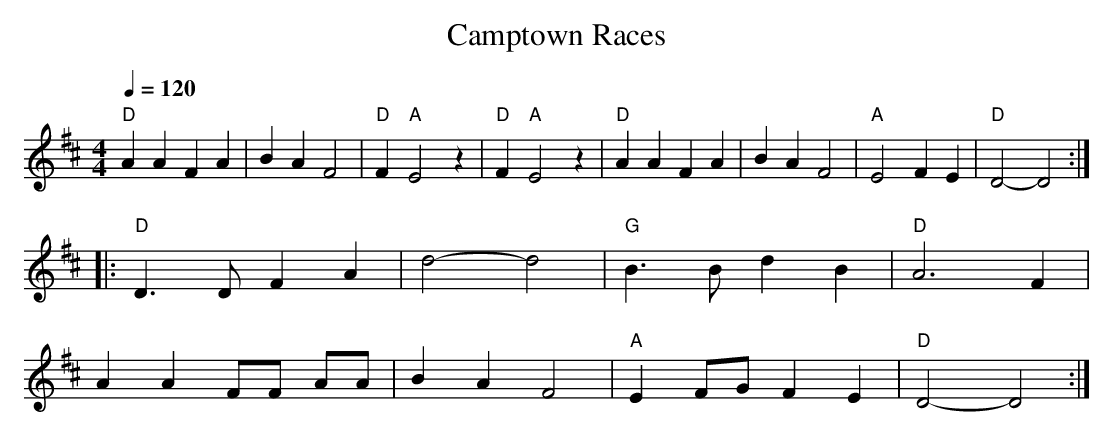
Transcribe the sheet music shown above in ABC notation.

X:1
T:Camptown Races
M:4/4
L:1/4
Q:120
K:D
"D"AAFA|BAF2|"D"F"A"E2z|"D"F"A"E2z|"D"AAFA|BAF2|"A"E2FE|"D"D2-D2::
"D"D>DFA|d2-d2|"G"B>BdB|"D"A3F|
AA F/2F/2 A/2A/2|BAF2|"A"EF/2-G/2FE|"D"D2-D2:|
